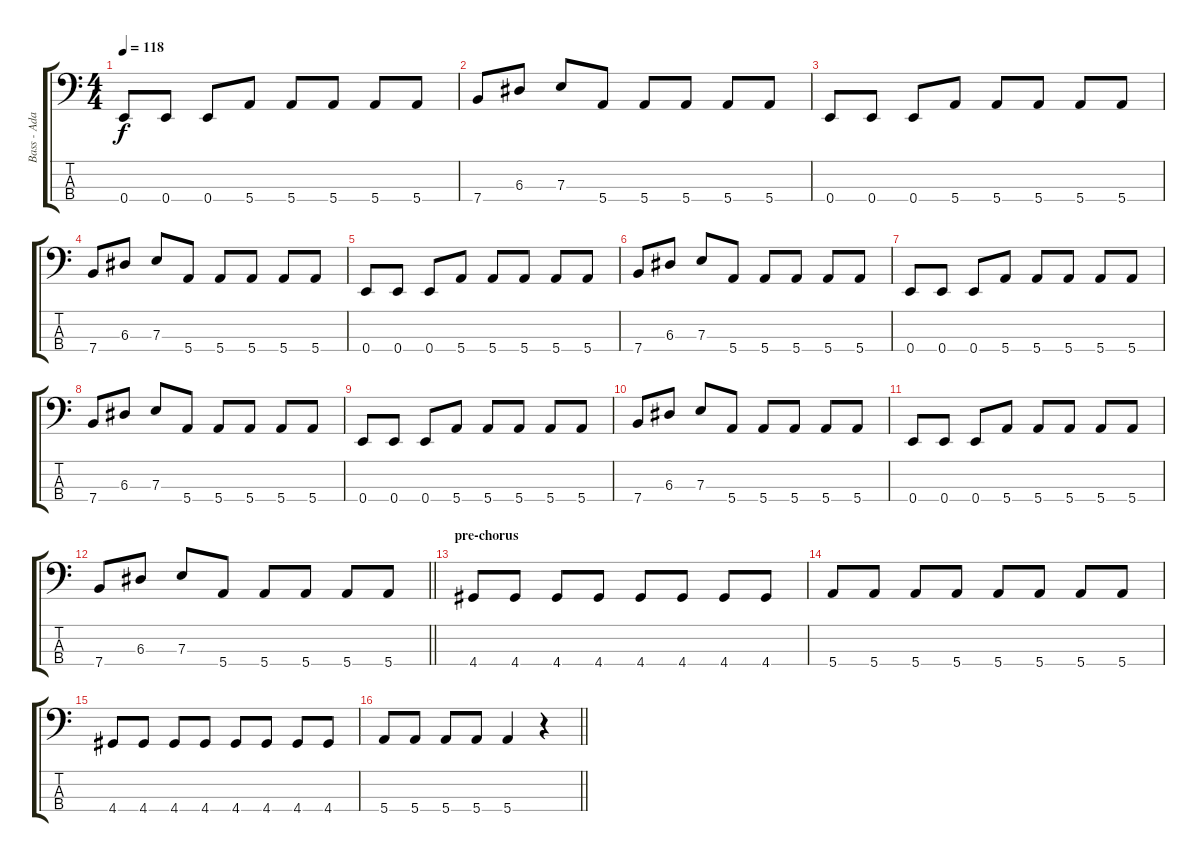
\track ("Bass - Adam Schlesinger" "Bass - Ada") {instrument electricbasspick}
\staff {score tabs}
\tuning (G2 D2 A1 E1) {hide}
\ts (4 4)
\tempo 118
\clef f4
\ks c
0.4.8{dy f} 0.4.8 0.4.8 5.4.8 5.4.8 5.4.8 5.4.8 5.4.8 |
7.4.8 6.3.8 7.3.8 5.4.8 5.4.8 5.4.8 5.4.8 5.4.8 |
0.4.8 0.4.8 0.4.8 5.4.8 5.4.8 5.4.8 5.4.8 5.4.8 |
7.4.8 6.3.8 7.3.8 5.4.8 5.4.8 5.4.8 5.4.8 5.4.8 |
0.4.8 0.4.8 0.4.8 5.4.8 5.4.8 5.4.8 5.4.8 5.4.8 |
7.4.8 6.3.8 7.3.8 5.4.8 5.4.8 5.4.8 5.4.8 5.4.8 |
0.4.8 0.4.8 0.4.8 5.4.8 5.4.8 5.4.8 5.4.8 5.4.8 |
7.4.8 6.3.8 7.3.8 5.4.8 5.4.8 5.4.8 5.4.8 5.4.8 |
0.4.8 0.4.8 0.4.8 5.4.8 5.4.8 5.4.8 5.4.8 5.4.8 |
7.4.8 6.3.8 7.3.8 5.4.8 5.4.8 5.4.8 5.4.8 5.4.8 |
0.4.8 0.4.8 0.4.8 5.4.8 5.4.8 5.4.8 5.4.8 5.4.8 |
\barLineRight lightlight
7.4.8 6.3.8 7.3.8 5.4.8 5.4.8 5.4.8 5.4.8 5.4.8 |
\section ("" "pre-chorus")
4.4.8 4.4.8 4.4.8 4.4.8 4.4.8 4.4.8 4.4.8 4.4.8 |
5.4.8 5.4.8 5.4.8 5.4.8 5.4.8 5.4.8 5.4.8 5.4.8 |
4.4.8 4.4.8 4.4.8 4.4.8 4.4.8 4.4.8 4.4.8 4.4.8 |
\barLineRight lightlight
5.4.8 5.4.8 5.4.8 5.4.8 5.4.4 r.4
